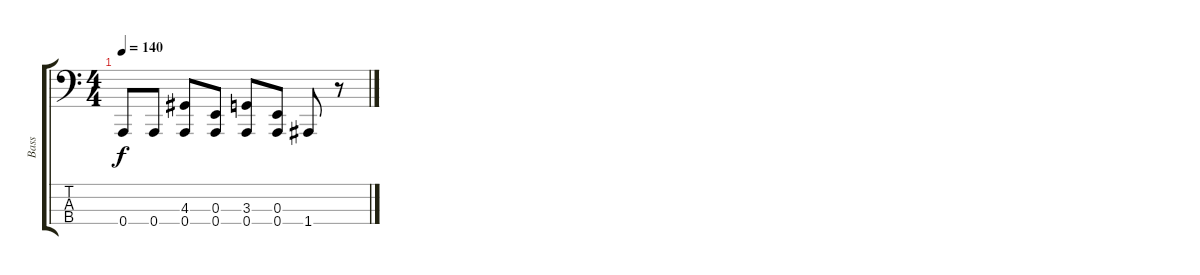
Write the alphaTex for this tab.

\track ("Bass" "Bass") {instrument electricbassfinger}
\staff {score tabs}
\tuning (D2 A1 E1 A0) {hide}
\ts (4 4)
\tempo 140
\clef f4
\ks c
0.4.8{dy f} 0.4.8 (4.3 0.4).8 (0.3 0.4).8 (3.3 0.4).8 (0.3 0.4).8 1.4.8 r.8
